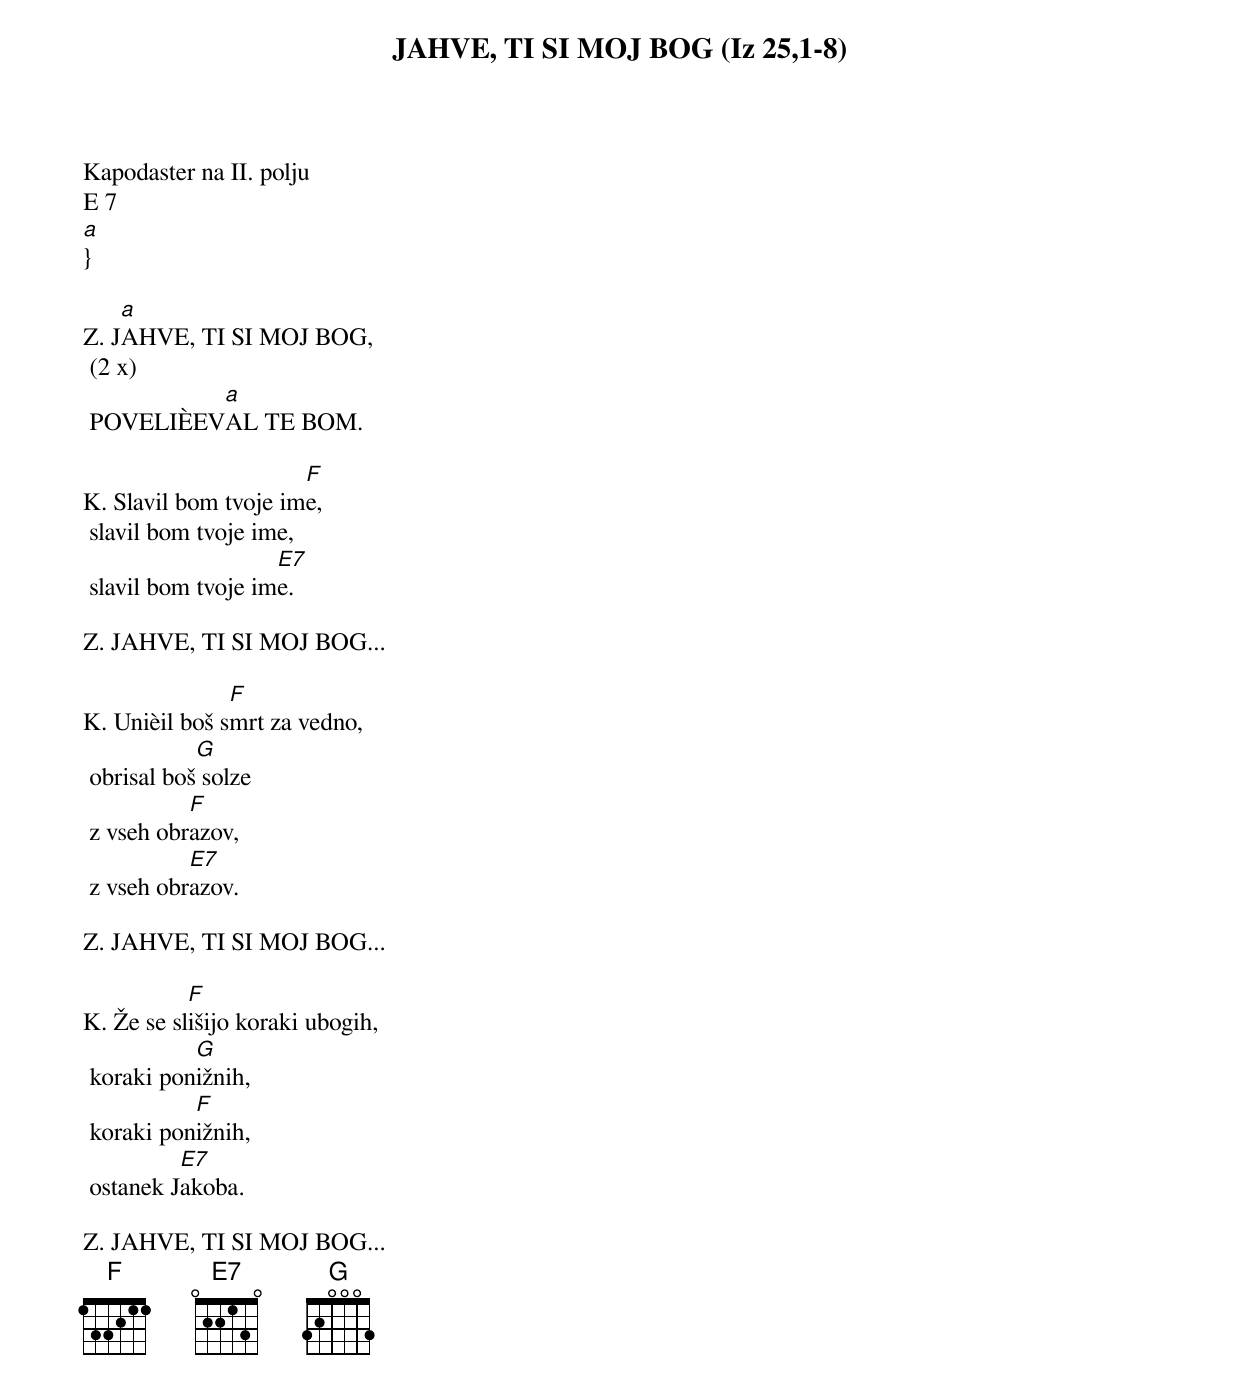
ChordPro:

{title: JAHVE, TI SI MOJ BOG (Iz 25,1-8)}

Kapodaster na II. polju
E 7
[a]}

Z.	J[a]AHVE, TI SI MOJ BOG,
	(2 x)
	POVELIÈEV[a]AL TE BOM.

K.	Slavil bom tvoje im[F]e,
	slavil bom tvoje ime,
	slavil bom tvoje im[E7]e.

Z.	JAHVE, TI SI MOJ BOG...

K.	Unièil boš s[F]mrt za vedno,
	obrisal boš[G] solze
	z vseh obr[F]azov,
	z vseh obr[E7]azov.

Z.	JAHVE, TI SI MOJ BOG...

K.	Že se sl[F]išijo koraki ubogih,
	koraki pon[G]ižnih,
	koraki pon[F]ižnih,
	ostanek J[E7]akoba.

Z.	JAHVE, TI SI MOJ BOG...
